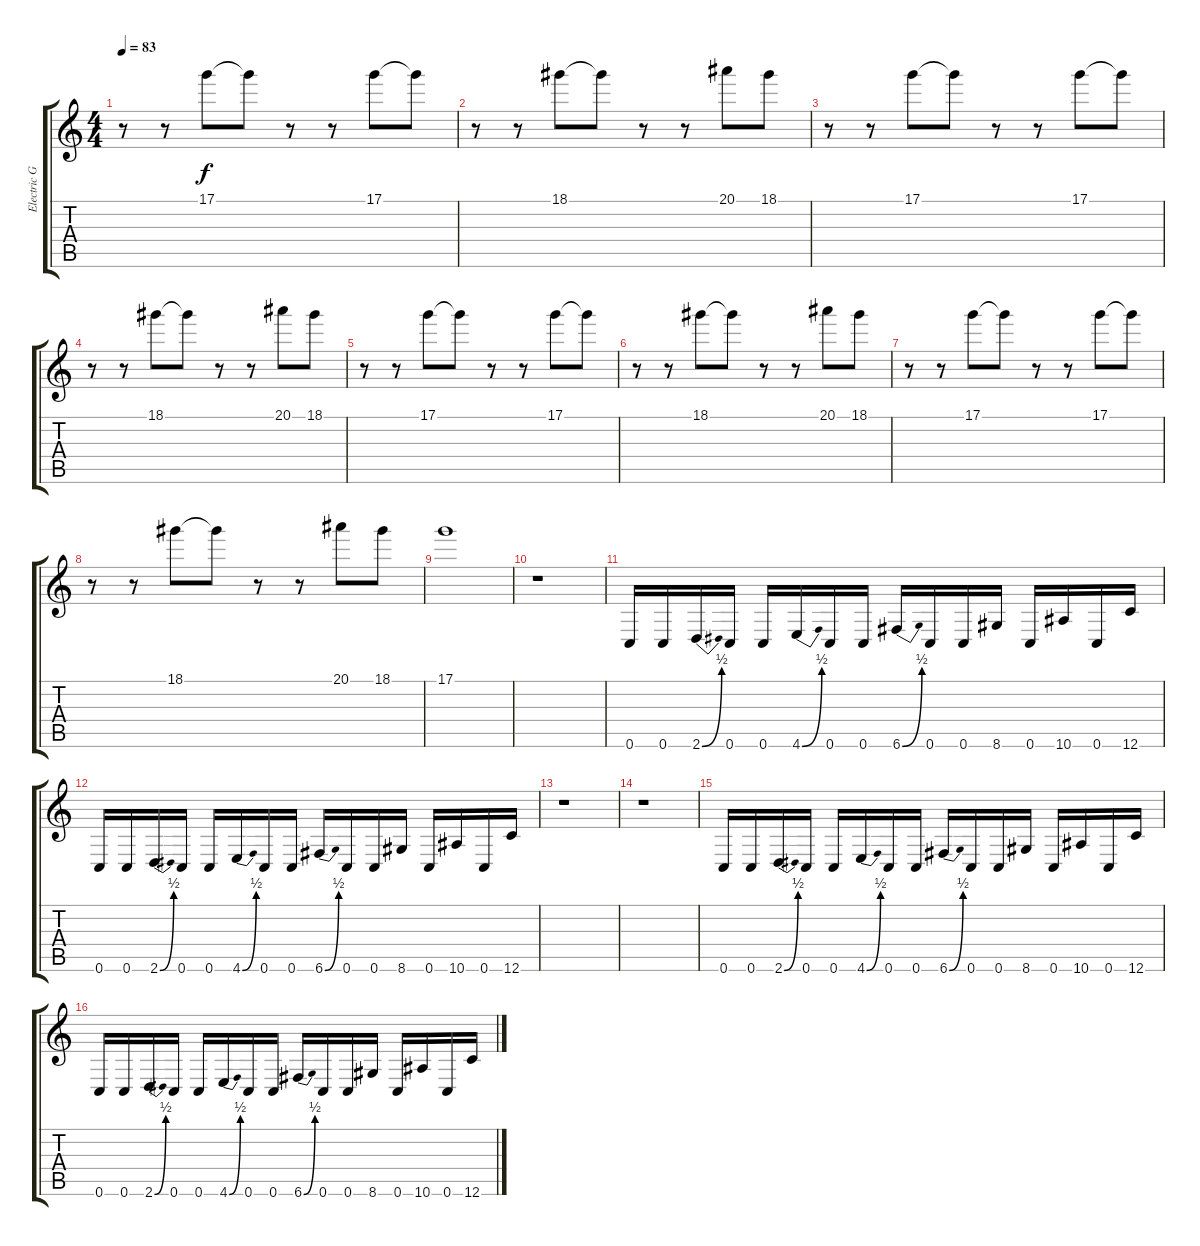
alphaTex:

\track ("Electric Guitar 2" "Electric G") {instrument distortionguitar}
\staff {score tabs}
\tuning (D4 A3 F3 C3 G2 C2) {hide}
\ts (4 4)
\tempo 83
\clef g2
\ks c
r.8{dy f volume 13 instrument distortionguitar} r.8 17.1.8 17.1{t}.8 r.8 r.8 17.1.8 17.1{t}.8 |
r.8 r.8 18.1.8 18.1{t}.8 r.8 r.8 20.1.8 18.1.8 |
r.8 r.8 17.1.8 17.1{t}.8 r.8 r.8 17.1.8 17.1{t}.8 |
r.8 r.8 18.1.8 18.1{t}.8 r.8 r.8 20.1.8 18.1.8 |
r.8 r.8 17.1.8 17.1{t}.8 r.8 r.8 17.1.8 17.1{t}.8 |
r.8 r.8 18.1.8 18.1{t}.8 r.8 r.8 20.1.8 18.1.8 |
r.8 r.8 17.1.8 17.1{t}.8 r.8 r.8 17.1.8 17.1{t}.8 |
r.8 r.8 18.1.8 18.1{t}.8 r.8 r.8 20.1.8 18.1.8 |
17.1.1 |
r.1 |
0.6.16 0.6.16 2.6{be (bend 0 0 60 2)}.16 0.6.16 0.6.16 4.6{be (bend 0 0 60 2)}.16 0.6.16 0.6.16 6.6{be (bend 0 0 60 2)}.16 0.6.16 0.6.16 8.6.16 0.6.16 10.6.16 0.6.16 12.6.16 |
0.6.16 0.6.16 2.6{be (bend 0 0 60 2)}.16 0.6.16 0.6.16 4.6{be (bend 0 0 60 2)}.16 0.6.16 0.6.16 6.6{be (bend 0 0 60 2)}.16 0.6.16 0.6.16 8.6.16 0.6.16 10.6.16 0.6.16 12.6.16 |
r.1 |
r.1 |
0.6.16 0.6.16 2.6{be (bend 0 0 60 2)}.16 0.6.16 0.6.16 4.6{be (bend 0 0 60 2)}.16 0.6.16 0.6.16 6.6{be (bend 0 0 60 2)}.16 0.6.16 0.6.16 8.6.16 0.6.16 10.6.16 0.6.16 12.6.16 |
0.6.16 0.6.16 2.6{be (bend 0 0 60 2)}.16 0.6.16 0.6.16 4.6{be (bend 0 0 60 2)}.16 0.6.16 0.6.16 6.6{be (bend 0 0 60 2)}.16 0.6.16 0.6.16 8.6.16 0.6.16 10.6.16 0.6.16 12.6.16
